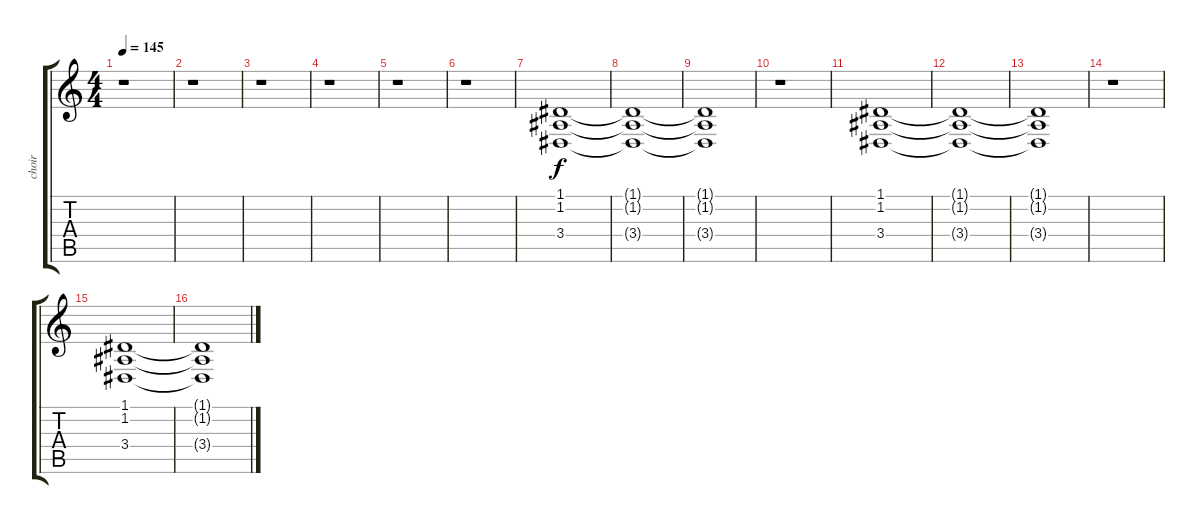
\track ("choir" "choir") {instrument choiraahs}
\staff {score tabs}
\tuning (D4 A3 F3 C3 G2 D2) {hide}
\ts (4 4)
\tempo 145
\clef g2
\ks c
r.1{dy f} |
r.1 |
r.1 |
r.1 |
r.1 |
r.1 |
(1.1 1.2 3.4).1 |
(1.1{t} 1.2{t} 3.4{t}).1 |
(1.1{t} 1.2{t} 3.4{t}).1 |
r.1 |
(1.1 1.2 3.4).1 |
(1.1{t} 1.2{t} 3.4{t}).1 |
(1.1{t} 1.2{t} 3.4{t}).1 |
r.1 |
(1.1 1.2 3.4).1 |
(1.1{t} 1.2{t} 3.4{t}).1
